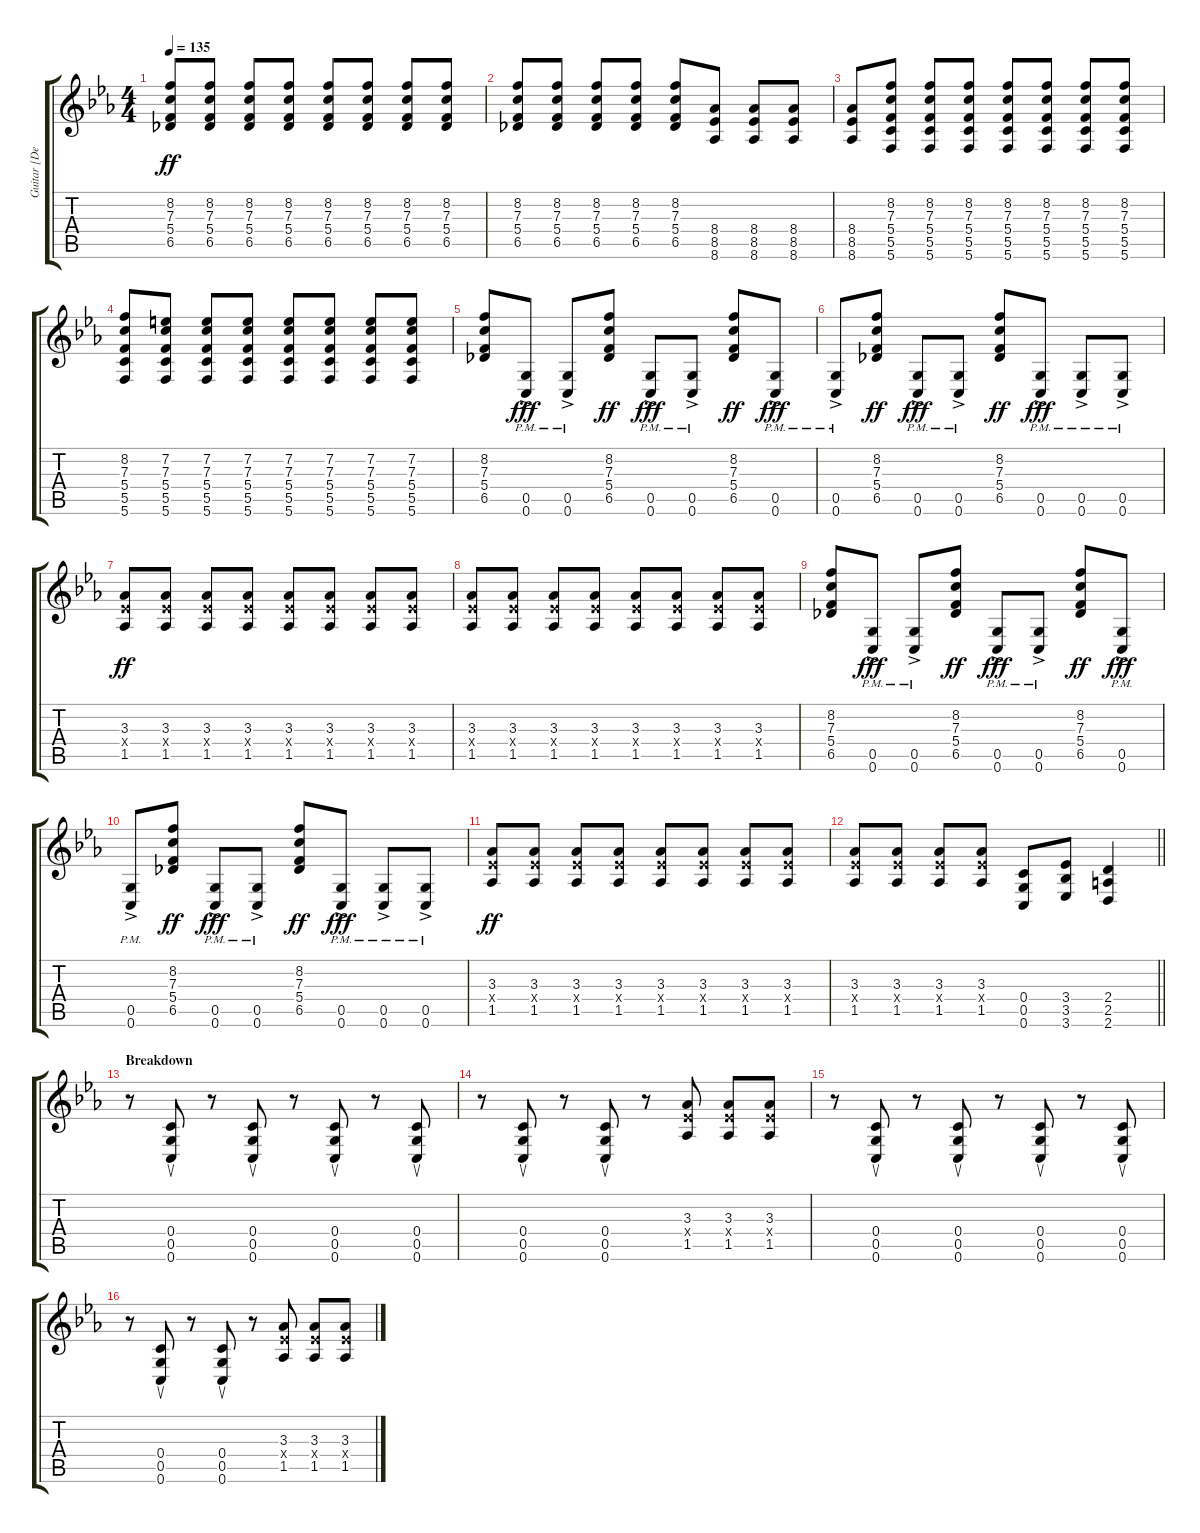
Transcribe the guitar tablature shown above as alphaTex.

\track ("Guitar [Derek Miller]" "Guitar [De") {instrument distortionguitar}
\staff {score tabs}
\tuning (D4 A3 F3 C3 G2 C2) {hide}
\ts (4 4)
\tempo 135
\clef g2
\ks cminor
(8.2 7.3 5.4 6.5).8{dy ff} (8.2 7.3 5.4 6.5).8 (8.2 7.3 5.4 6.5).8 (8.2 7.3 5.4 6.5).8 (8.2 7.3 5.4 6.5).8 (8.2 7.3 5.4 6.5).8 (8.2 7.3 5.4 6.5).8 (8.2 7.3 5.4 6.5).8 |
(8.2 7.3 5.4 6.5).8 (8.2 7.3 5.4 6.5).8 (8.2 7.3 5.4 6.5).8 (8.2 7.3 5.4 6.5).8 (8.2 7.3 5.4 6.5).8 (8.4 8.5 8.6).8 (8.4 8.5 8.6).8 (8.4 8.5 8.6).8 |
(8.4 8.5 8.6).8 (8.2 7.3 5.4 5.5 5.6).8 (8.2 7.3 5.4 5.5 5.6).8 (8.2 7.3 5.4 5.5 5.6).8 (8.2 7.3 5.4 5.5 5.6).8 (8.2 7.3 5.4 5.5 5.6).8 (8.2 7.3 5.4 5.5 5.6).8 (8.2 7.3 5.4 5.5 5.6).8 |
(8.2 7.3 5.4 5.5 5.6).8 (7.2 7.3 5.4 5.5 5.6).8 (7.2 7.3 5.4 5.5 5.6).8 (7.2 7.3 5.4 5.5 5.6).8 (7.2 7.3 5.4 5.5 5.6).8 (7.2 7.3 5.4 5.5 5.6).8 (7.2 7.3 5.4 5.5 5.6).8 (7.2 7.3 5.4 5.5 5.6).8 |
(8.2 7.3 5.4 6.5).8 (0.5{ac pm} 0.6{ac pm}).8{dy fff} (0.5{ac pm} 0.6{ac pm}).8 (8.2 7.3 5.4 6.5).8{dy ff} (0.5{ac pm} 0.6{ac pm}).8{dy fff} (0.5{ac pm} 0.6{ac pm}).8 (8.2 7.3 5.4 6.5).8{dy ff} (0.5{ac pm} 0.6{ac pm}).8{dy fff} |
(0.5{ac pm} 0.6{ac pm}).8 (8.2 7.3 5.4 6.5).8{dy ff} (0.5{ac pm} 0.6{ac pm}).8{dy fff} (0.5{ac pm} 0.6{ac pm}).8 (8.2 7.3 5.4 6.5).8{dy ff} (0.5{ac pm} 0.6{ac pm}).8{dy fff} (0.5{ac pm} 0.6{ac pm}).8 (0.5{ac pm} 0.6{ac pm}).8 |
(3.3 3.4{x} 1.5).8{dy ff} (3.3 3.4{x} 1.5).8 (3.3 3.4{x} 1.5).8 (3.3 3.4{x} 1.5).8 (3.3 3.4{x} 1.5).8 (3.3 3.4{x} 1.5).8 (3.3 3.4{x} 1.5).8 (3.3 3.4{x} 1.5).8 |
(3.3 3.4{x} 1.5).8 (3.3 3.4{x} 1.5).8 (3.3 3.4{x} 1.5).8 (3.3 3.4{x} 1.5).8 (3.3 3.4{x} 1.5).8 (3.3 3.4{x} 1.5).8 (3.3 3.4{x} 1.5).8 (3.3 3.4{x} 1.5).8 |
(8.2 7.3 5.4 6.5).8 (0.5{ac pm} 0.6{ac pm}).8{dy fff} (0.5{ac pm} 0.6{ac pm}).8 (8.2 7.3 5.4 6.5).8{dy ff} (0.5{ac pm} 0.6{ac pm}).8{dy fff} (0.5{ac pm} 0.6{ac pm}).8 (8.2 7.3 5.4 6.5).8{dy ff} (0.5{ac pm} 0.6{ac pm}).8{dy fff} |
(0.5{ac pm} 0.6{ac pm}).8 (8.2 7.3 5.4 6.5).8{dy ff} (0.5{ac pm} 0.6{ac pm}).8{dy fff} (0.5{ac pm} 0.6{ac pm}).8 (8.2 7.3 5.4 6.5).8{dy ff} (0.5{ac pm} 0.6{ac pm}).8{dy fff} (0.5{ac pm} 0.6{ac pm}).8 (0.5{ac pm} 0.6{ac pm}).8 |
(3.3 3.4{x} 1.5).8{dy ff} (3.3 3.4{x} 1.5).8 (3.3 3.4{x} 1.5).8 (3.3 3.4{x} 1.5).8 (3.3 3.4{x} 1.5).8 (3.3 3.4{x} 1.5).8 (3.3 3.4{x} 1.5).8 (3.3 3.4{x} 1.5).8 |
\barLineRight lightlight
(3.3 3.4{x} 1.5).8 (3.3 3.4{x} 1.5).8 (3.3 3.4{x} 1.5).8 (3.3 3.4{x} 1.5).8 (0.4 0.5 0.6).8 (3.4 3.5 3.6).8 (2.4 2.5 2.6).4 |
\section ("" "Breakdown")
r.8 (0.4 0.5 0.6).8{su} r.8 (0.4 0.5 0.6).8{su} r.8 (0.4 0.5 0.6).8{su} r.8 (0.4 0.5 0.6).8{su} |
r.8 (0.4 0.5 0.6).8{su} r.8 (0.4 0.5 0.6).8{su} r.8 (3.3 3.4{x} 1.5).8 (3.3 3.4{x} 1.5).8 (3.3 3.4{x} 1.5).8 |
r.8 (0.4 0.5 0.6).8{su} r.8 (0.4 0.5 0.6).8{su} r.8 (0.4 0.5 0.6).8{su} r.8 (0.4 0.5 0.6).8{su} |
r.8 (0.4 0.5 0.6).8{su} r.8 (0.4 0.5 0.6).8{su} r.8 (3.3 3.4{x} 1.5).8 (3.3 3.4{x} 1.5).8 (3.3 3.4{x} 1.5).8
